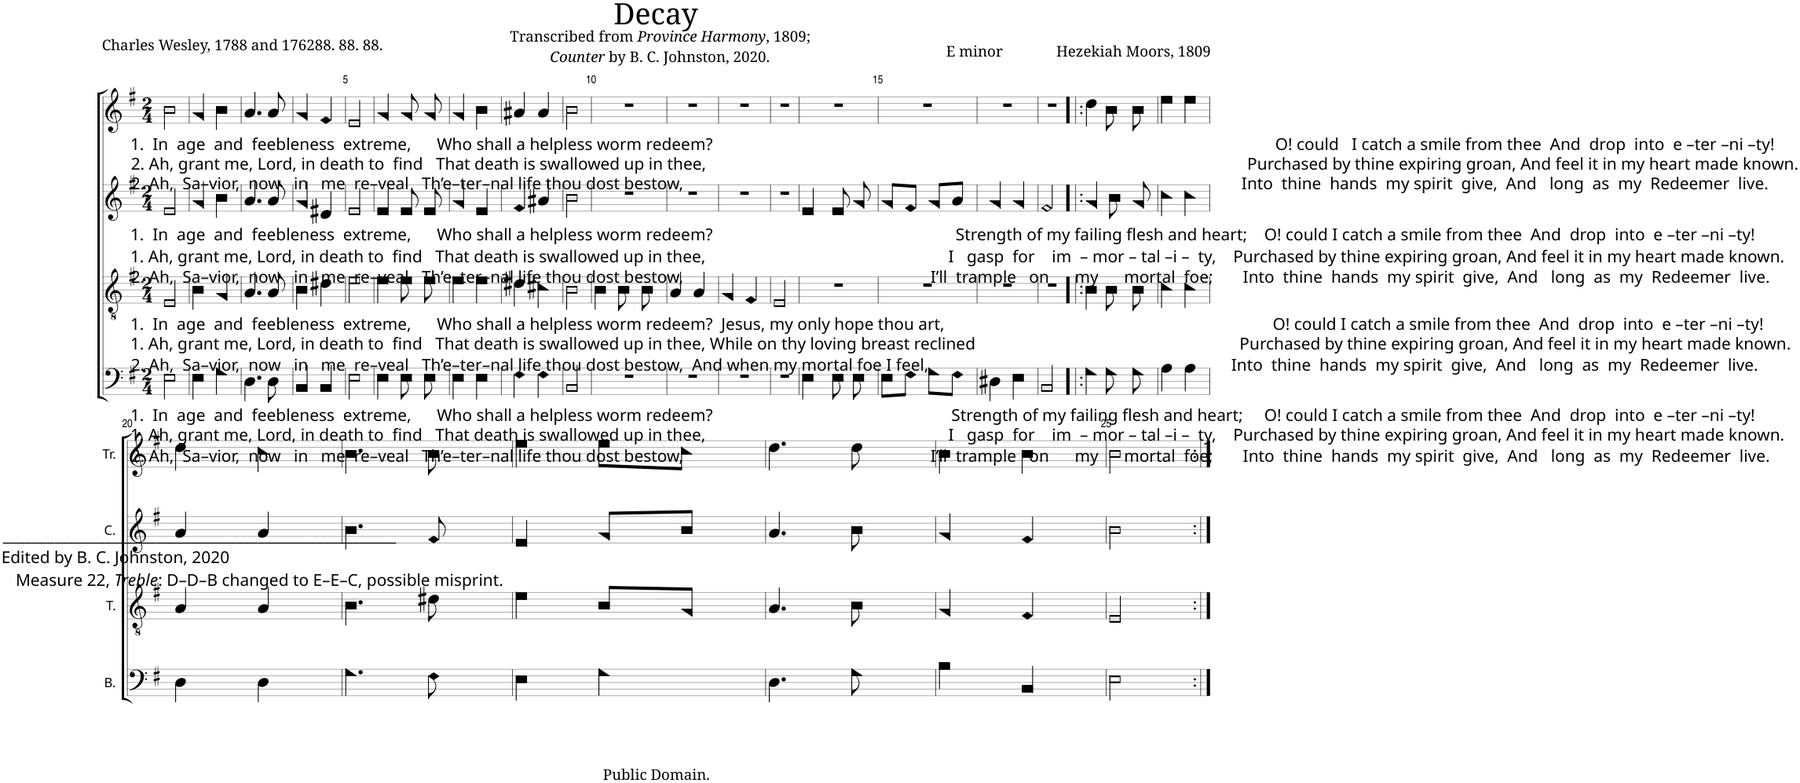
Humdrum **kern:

**kern	**kern	**kern	**kern
*part4	*part3	*part2	*part1
*staff4	*staff3	*staff2	*staff1
*I"Bass	*I"Tenor	*I"Voice	*I"Voice
*I'B.	*I'T.	*	*
*clefF4	*clefGv2	*clefG2	*clefG2
*k[f#]	*k[f#]	*k[f#]	*k[f#]
*M2/4	*M2/4	*M2/4	*M2/4
=1	=1	=1	=1
!	!	!	!LO:TX:b:t=2. Ah, grant me, Lord, in death to  find   That death is swallowed up in thee,                                                                                                                               Purchased by thine expiring groan, And feel it in my heart made known.
!	!	!	!LO:TX:b:t=2. Ah,  Sa–vior,  now   in   me  re–veal   Th’e–ter–nal life thou dost bestow,                                                                                                                                   Into  thine  hands  my spirit  give,  And   long  as  my  Redeemer  live.
!	!	!	!LO:TX:b:t=1.  In  age  and  feebleness  extreme,      Who shall a helpless worm redeem?                 &nbsp;&nbsp;&nbsp;&nbsp;&nbsp;&nbsp;&nbsp;&nbsp;&nbsp;                                                                                                          O! could   I catch a smile from thee  And  drop  into  e –ter –ni –ty!
!	!	!LO:TX:b:t=1. Ah, grant me, Lord, in death to  find   That death is swallowed up in thee,                                                         I   gasp  for    im  – mor – tal –i –  ty,    Purchased by thine expiring groan, And feel it in my heart made known.	!
!	!	!LO:TX:b:t=2. Ah,  Sa–vior,  now   in   me  re–veal   Th’e–ter–nal life thou dost bestow,                                                          I’ll  trample   on      my      mortal  foe;       Into  thine  hands  my spirit  give,  And   long  as  my  Redeemer  live.	!
!	!	!LO:TX:b:t=1.  In  age  and  feebleness  extreme,      Who shall a helpless worm redeem?                                                         Strength of my failing flesh and heart;    O! could I catch a smile from thee  And  drop  into  e –ter –ni –ty!	!
!	!LO:TX:b:t=1. Ah, grant me, Lord, in death to  find   That death is swallowed up in thee, While on thy loving breast reclined                                                              Purchased by thine expiring groan, And feel it in my heart made known.	!	!
!	!LO:TX:b:t=2. Ah,  Sa–vior,  now   in   me  re–veal   Th’e–ter–nal life thou dost bestow,  And when my mortal foe I feel,                                                                       Into  thine  hands  my spirit  give,  And   long  as  my  Redeemer  live.	!	!
!	!LO:TX:b:t=1.  In  age  and  feebleness  extreme,      Who shall a helpless worm redeem?  Jesus, my only hope thou art,                                                                             O! could I catch a smile from thee  And  drop  into  e –ter –ni –ty!	!	!
!LO:TX:b:t=2. Ah,  Sa–vior,  now   in   me  re–veal   Th’e–ter–nal life thou dost bestow,                                                          I’ll  trample   on      my      mortal  foe;       Into  thine  hands  my spirit  give,  And   long  as  my  Redeemer  live.	!	!	!
!LO:TX:b:t=1. Ah, grant me, Lord, in death to  find   That death is swallowed up in thee,                                                         I   gasp  for    im  – mor – tal –i –  ty,    Purchased by thine expiring groan, And feel it in my heart made known.	!	!	!
!LO:TX:b:t=1.  In  age  and  feebleness  extreme,      Who shall a helpless worm redeem?                                                        Strength of my failing flesh and heart;     O! could I catch a smile from thee  And  drop  into  e –ter –ni –ty!	!	!	!
2E!\	2E!/	2e!/	2b!\
=2	=2	=2	=2
4E!\	4B!\	4g!/	4g!/
4G!\	4G!/	4b!\	4b!\
=3	=3	=3	=3
4.D!\	4.A!/	4.a!/	4.a!/
8D!\	8A!/	8a!/	8a!/
=4	=4	=4	=4
4BB!/	4B!\	4g!/	4g!/
4BB!/	4d#X!\	4d#X!/	4f#!/
=5	=5	=5	=5
2E!\	2e!\	2e!/	2e!/
=6	=6	=6	=6
4E!\	4e!\	4e!/	4g!/
8E!\	8e!\	8e!/	8g!/
8E!\	8e!\	8e!/	8g!/
=7	=7	=7	=7
4E!\	4e!\	4g!/	4g!/
4E!\	4e!\	4e!/	4b!\
=8	=8	=8	=8
4F#!\	4d#X!\	4f#!/	4a#X!/
4F#!\	4c#X!\	4a#X!/	4a#!/
=9	=9	=9	=9
2BB!/	2B!\	2b!\	2b!\
=10	=10	=10	=10
2r	4B!\	2r	2r
.	8B!\	.	.
.	8B!\	.	.
=11	=11	=11	=11
2r	4A!/	2r	2r
.	4A!/	.	.
=12	=12	=12	=12
2r	4G!/	2r	2r
.	4F#!/	.	.
=13	=13	=13	=13
2r	2E!/	2r	2r
=14	=14	=14	=14
4E!\	2r	4e!/	2r
8E!\	.	8e!/	.
8E!\	.	8g!/	.
=15	=15	=15	=15
8E!\L	2r	8g!/L	2r
8F#!\J	.	8f#!/J	.
8G!\L	.	8g!/L	.
8F#!\J	.	8a!/J	.
=16	=16	=16	=16
!LO:TX:b:t=______________________________________________________	!	!	!
!LO:TX:b:t=Edited by B. C. Johnston, 2020	!	!	!
!LO:TX:b:t=Measure 22,	!	!	!
!LO:TX:b:i:t=Treble	!	!	!
!LO:TX:b:t=&colon; D–D–B changed to E–E–C, possible misprint.	!	!	!
4D#X!\	2r	4g!/	2r
4E!\	.	4g!/	.
=17	=17	=17	=17
2BB!/	2r	2f#!/	2r
=18!|:	=18!|:	=18!|:	=18!|:
4G!\	4B!\	4g!/	4dd!\
8G!\	8B!\	8b!\	8b!\
8G!\	8B!\	8g!/	8b!\
=19	=19	=19	=19
4A!\	4c!\	4cc!\	4ee!\
4A!\	4c!\	4cc!\	4ee!\
!!LO:LB:g=z
=20	=20	=20	=20
4D!\	4A!/	4a!/	4dd!\
4D!\	4A!/	4a!/	4cc!\
=21	=21	=21	=21
4.G!\	4.B!\	4.b!\	4.b!\
8F#!\	8d#X!\	8f#!/	8b!\
=22	=22	=22	=22
4E!\	4e!\	4e!/	4ee!\
4G!\	8B!/L	8g!/L	8ee!\L
.	8G!/J	8b!/J	8cc!\J
=23	=23	=23	=23
4.D!\	4.A!/	4.a!/	4.dd!\
8G!\	8B!\	8b!\	8dd!\
=24	=24	=24	=24
4B!\	4G!/	4g!/	4b!\
4BB!/	4F#!/	4f#!/	4b!\
=25	=25	=25	=25
2E!\	2E!/	2b!\	2b!\
=:|!	=:|!	=:|!	=:|!
*-	*-	*-	*-
